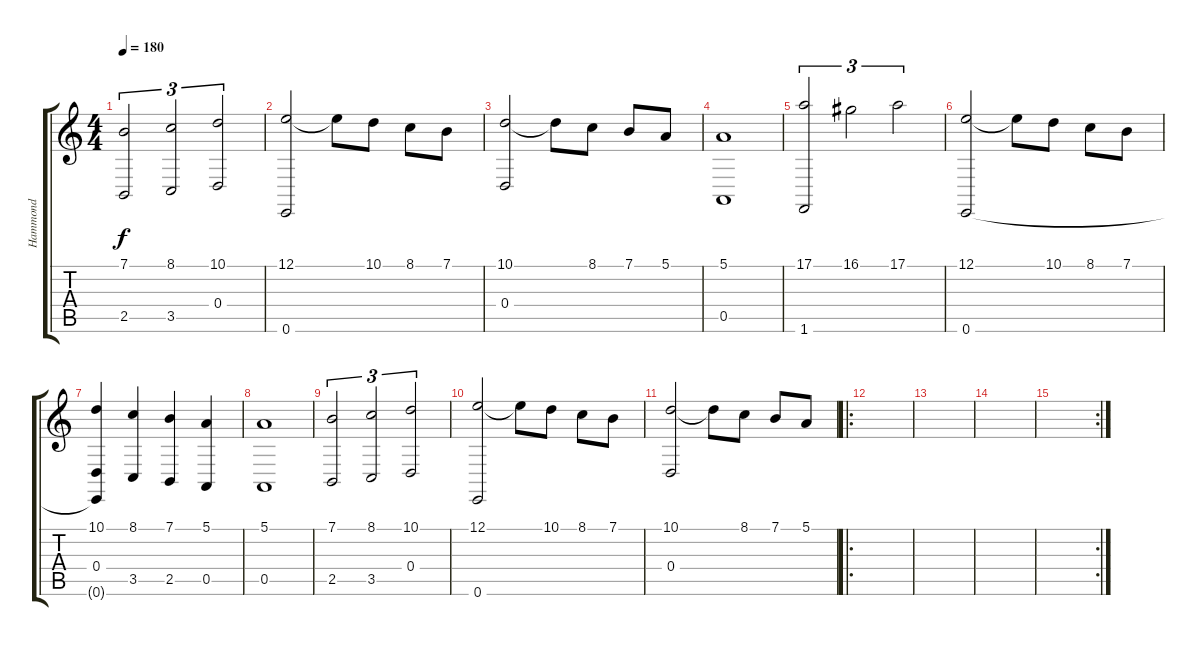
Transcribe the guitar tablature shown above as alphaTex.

\track ("Hammond" "Hammond") {instrument drawbarorgan}
\staff {score tabs}
\tuning (E4 B3 G3 D3 A2 E2) {hide}
\ts (4 4)
\tempo 180
\clef g2
\ks c
(7.1 2.5).2{tu (3 2) dy f} (8.1 3.5).2{tu (3 2)} (10.1 0.4).2{tu (3 2)} |
(12.1 0.6).2 12.1{t}.8 10.1.8 8.1.8 7.1.8 |
(10.1 0.4).2 10.1{t}.8 8.1.8 7.1.8 5.1.8 |
(5.1 0.5).1 |
(17.1 1.6).2{tu (3 2)} 16.1.2{tu (3 2)} 17.1.2{tu (3 2)} |
(12.1 0.6).2 12.1{t}.8 10.1.8 8.1.8 7.1.8 |
(10.1 0.4 0.6{t}).4 (8.1 3.5).4 (7.1 2.5).4 (5.1 0.5).4 |
(5.1 0.5).1 |
(7.1 2.5).2{tu (3 2)} (8.1 3.5).2{tu (3 2)} (10.1 0.4).2{tu (3 2)} |
(12.1 0.6).2 12.1{t}.8 10.1.8 8.1.8 7.1.8 |
(10.1 0.4).2 10.1{t}.8 8.1.8 7.1.8 5.1.8 |
\ro
|
|
|
\rc 2
